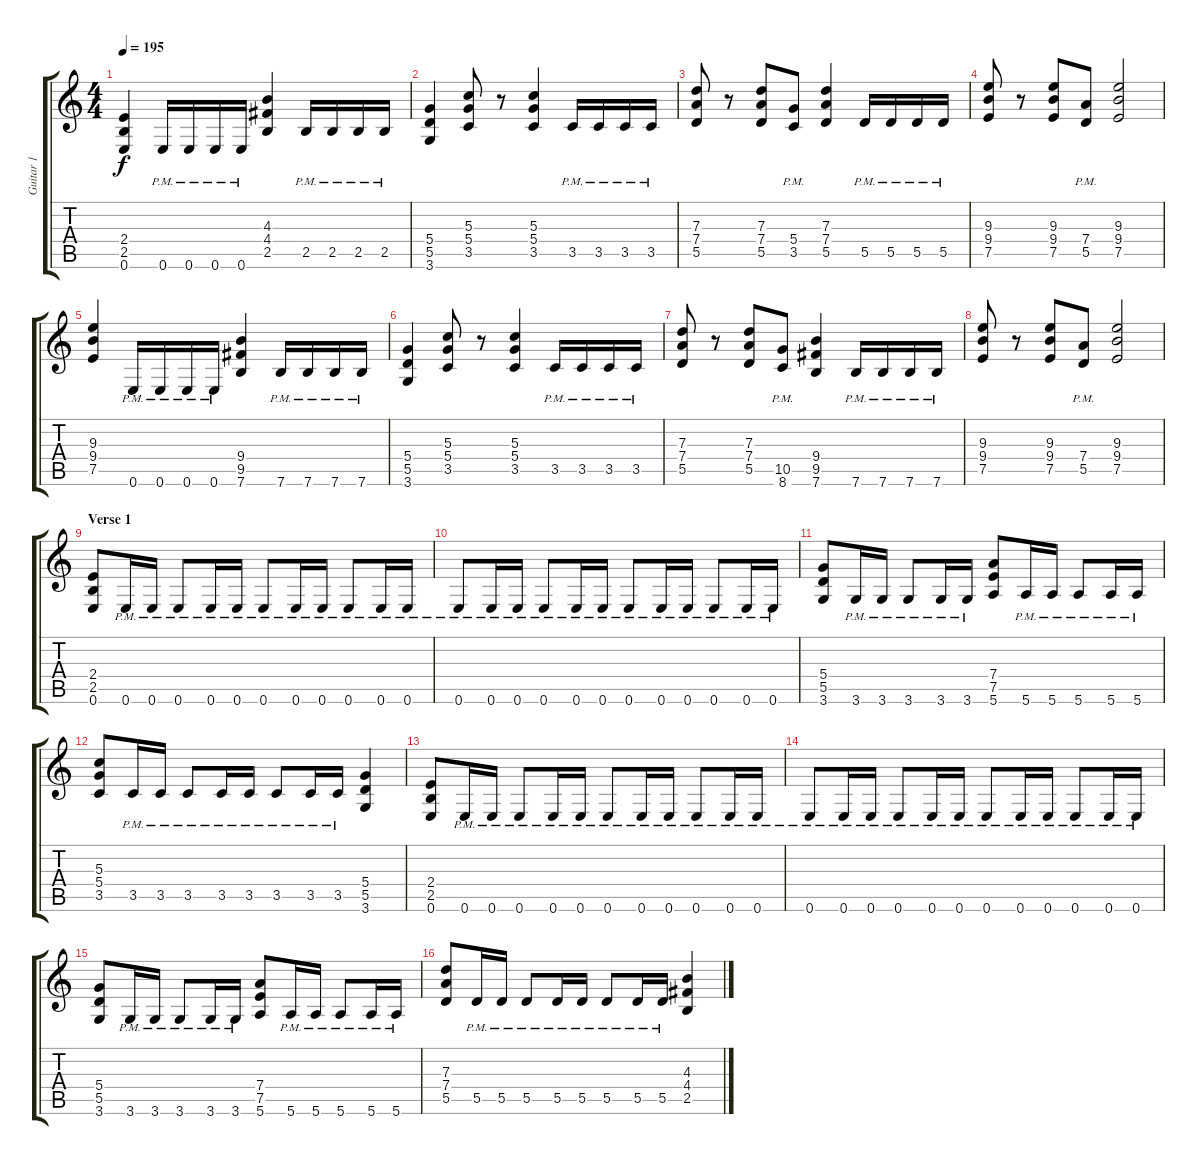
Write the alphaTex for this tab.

\track ("Guitar 1" "Guitar 1") {instrument distortionguitar}
\staff {score tabs}
\tuning (E4 B3 G3 D3 A2 E2) {hide}
\ts (4 4)
\tempo 195
\clef g2
\ks c
(2.4 2.5 0.6).4{dy f} 0.6{pm}.16 0.6{pm}.16 0.6{pm}.16 0.6{pm}.16 (4.3 4.4 2.5).4 2.5{pm}.16 2.5{pm}.16 2.5{pm}.16 2.5{pm}.16 |
(5.4 5.5 3.6).4 (5.3 5.4 3.5).8 r.8 (5.3 5.4 3.5).4 3.5{pm}.16 3.5{pm}.16 3.5{pm}.16 3.5{pm}.16 |
(7.3 7.4 5.5).8 r.8 (7.3 7.4 5.5).8 (5.4{pm} 3.5).8 (7.3 7.4 5.5).4 5.5{pm}.16 5.5{pm}.16 5.5{pm}.16 5.5{pm}.16 |
(9.3 9.4 7.5).8 r.8 (9.3 9.4 7.5).8 (7.4{pm} 5.5).8 (9.3 9.4 7.5).2 |
(9.3 9.4 7.5).4 0.6{pm}.16 0.6{pm}.16 0.6{pm}.16 0.6{pm}.16 (9.4 9.5 7.6).4 7.6{pm}.16 7.6{pm}.16 7.6{pm}.16 7.6{pm}.16 |
(5.4 5.5 3.6).4 (5.3 5.4 3.5).8 r.8 (5.3 5.4 3.5).4 3.5{pm}.16 3.5{pm}.16 3.5{pm}.16 3.5{pm}.16 |
(7.3 7.4 5.5).8 r.8 (7.3 7.4 5.5).8 (10.5{pm} 8.6).8 (9.4 9.5 7.6).4 7.6{pm}.16 7.6{pm}.16 7.6{pm}.16 7.6{pm}.16 |
(9.3 9.4 7.5).8 r.8 (9.3 9.4 7.5).8 (7.4{pm} 5.5).8 (9.3 9.4 7.5).2 |
\section ("" "Verse 1")
(2.4 2.5 0.6).8 0.6{pm}.16 0.6{pm}.16 0.6{pm}.8 0.6{pm}.16 0.6{pm}.16 0.6{pm}.8 0.6{pm}.16 0.6{pm}.16 0.6{pm}.8 0.6{pm}.16 0.6{pm}.16 |
0.6{pm}.8 0.6{pm}.16 0.6{pm}.16 0.6{pm}.8 0.6{pm}.16 0.6{pm}.16 0.6{pm}.8 0.6{pm}.16 0.6{pm}.16 0.6{pm}.8 0.6{pm}.16 0.6{pm}.16 |
(5.4 5.5 3.6).8 3.6{pm}.16 3.6{pm}.16 3.6{pm}.8 3.6{pm}.16 3.6{pm}.16 (7.4 7.5 5.6).8 5.6{pm}.16 5.6{pm}.16 5.6{pm}.8 5.6{pm}.16 5.6{pm}.16 |
(5.3 5.4 3.5).8 3.5{pm}.16 3.5{pm}.16 3.5{pm}.8 3.5{pm}.16 3.5{pm}.16 3.5{pm}.8 3.5{pm}.16 3.5{pm}.16 (5.4 5.5 3.6).4 |
(2.4 2.5 0.6).8 0.6{pm}.16 0.6{pm}.16 0.6{pm}.8 0.6{pm}.16 0.6{pm}.16 0.6{pm}.8 0.6{pm}.16 0.6{pm}.16 0.6{pm}.8 0.6{pm}.16 0.6{pm}.16 |
0.6{pm}.8 0.6{pm}.16 0.6{pm}.16 0.6{pm}.8 0.6{pm}.16 0.6{pm}.16 0.6{pm}.8 0.6{pm}.16 0.6{pm}.16 0.6{pm}.8 0.6{pm}.16 0.6{pm}.16 |
(5.4 5.5 3.6).8 3.6{pm}.16 3.6{pm}.16 3.6{pm}.8 3.6{pm}.16 3.6{pm}.16 (7.4 7.5 5.6).8 5.6{pm}.16 5.6{pm}.16 5.6{pm}.8 5.6{pm}.16 5.6{pm}.16 |
(7.3 7.4 5.5).8 5.5{pm}.16 5.5{pm}.16 5.5{pm}.8 5.5{pm}.16 5.5{pm}.16 5.5{pm}.8 5.5{pm}.16 5.5{pm}.16 (4.3 4.4 2.5).4
